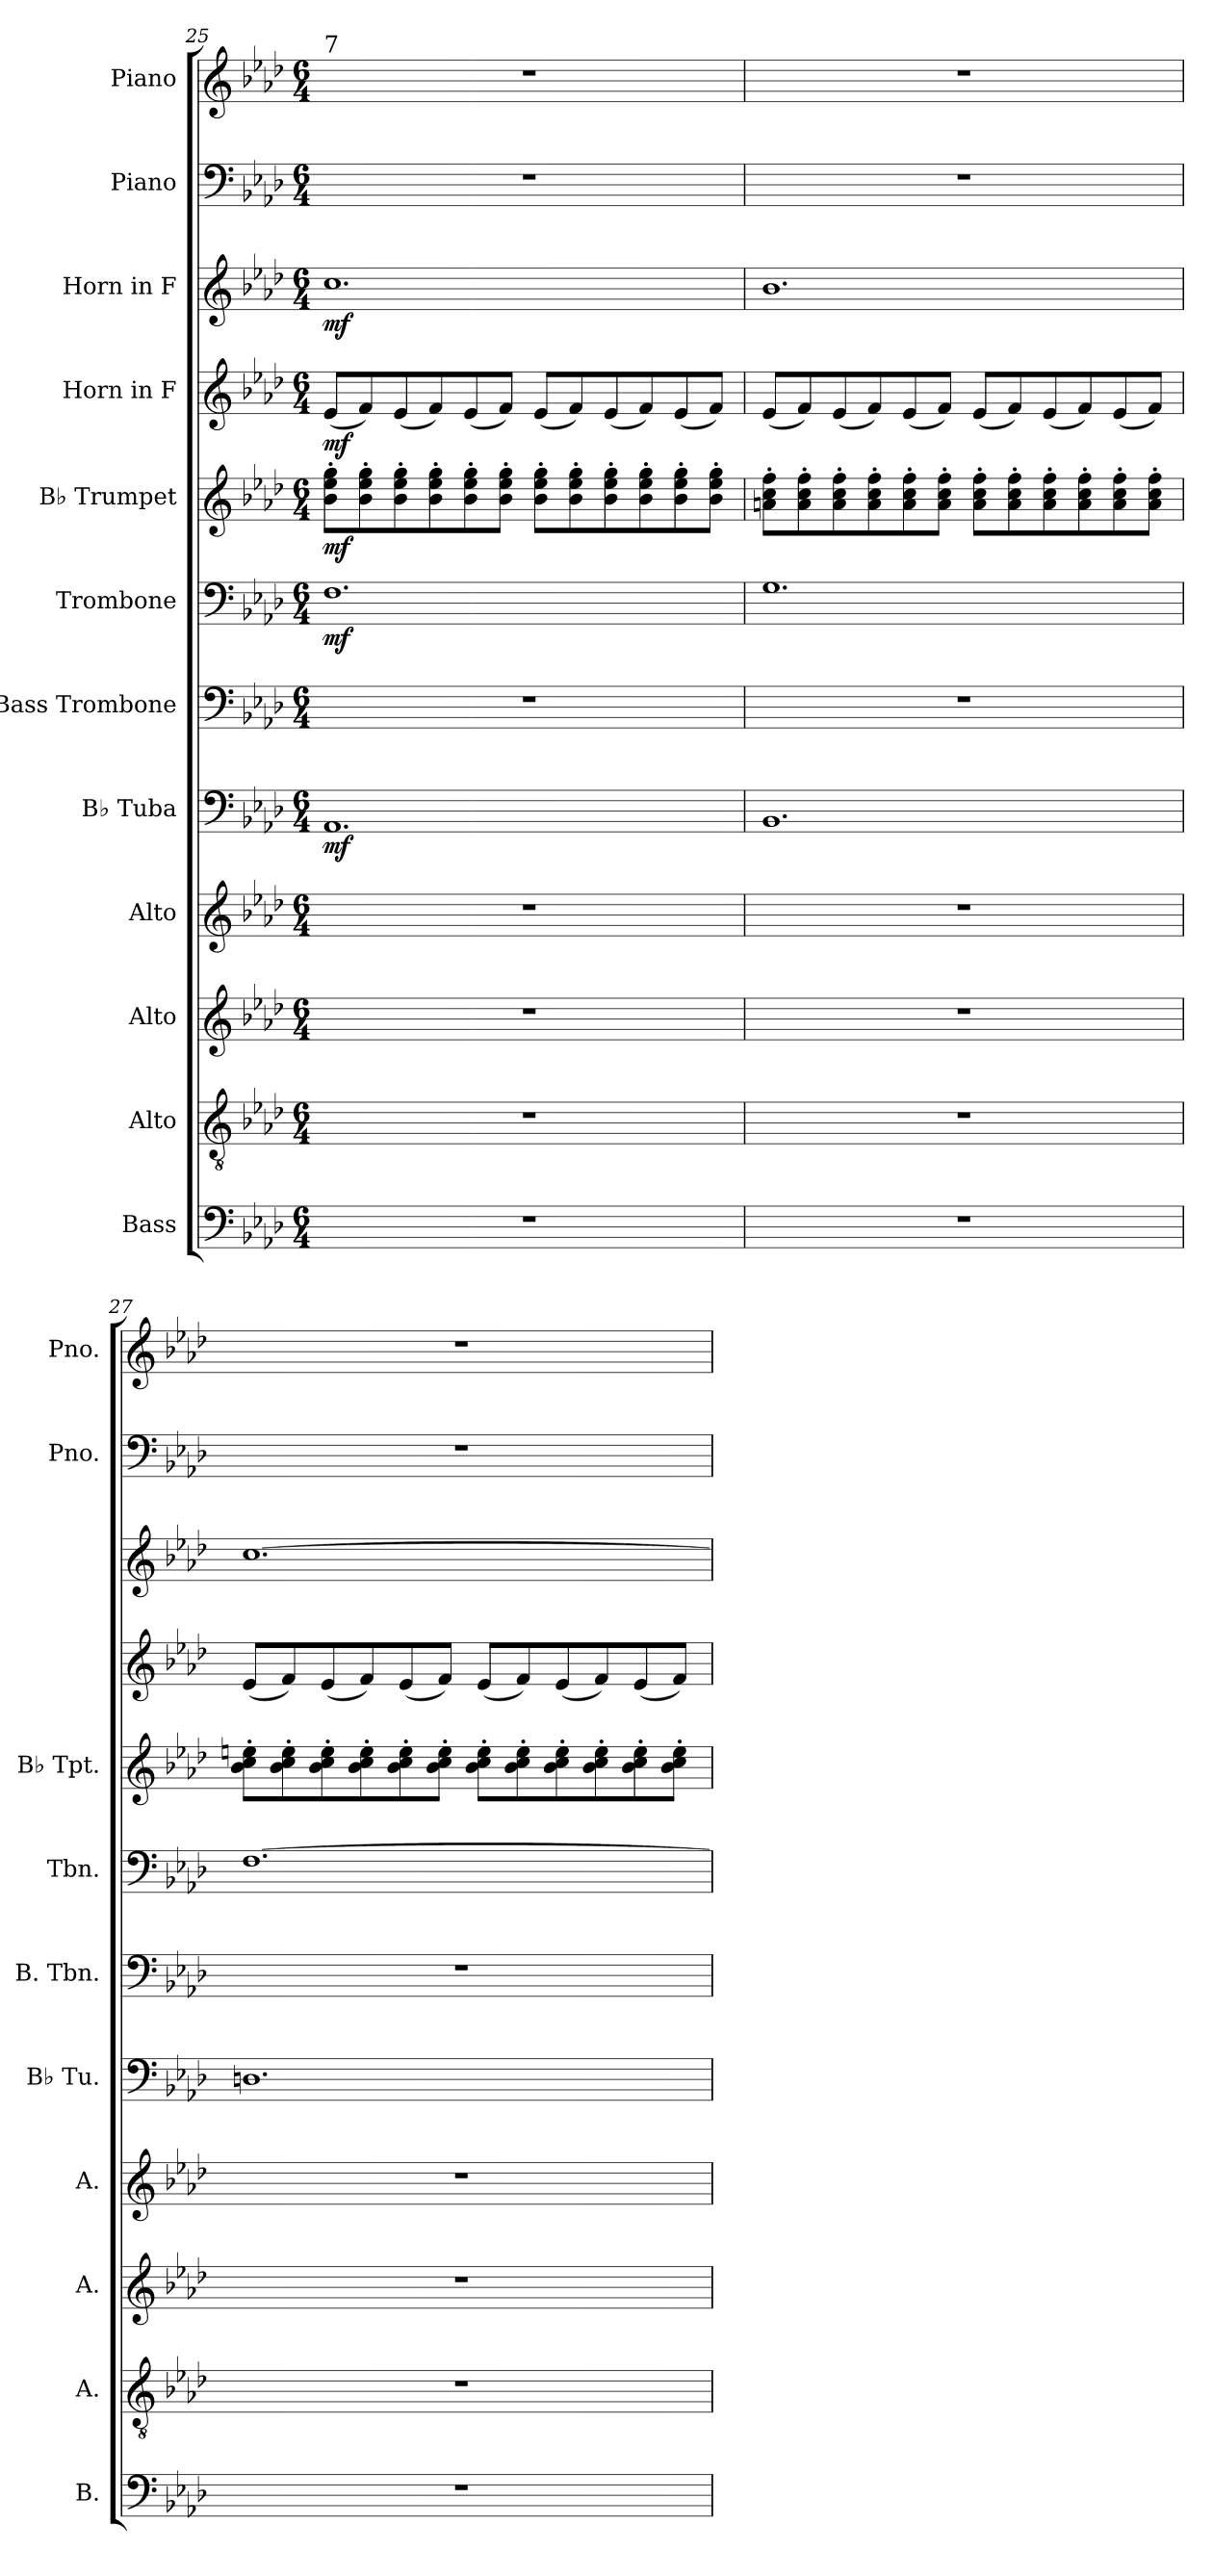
**kern	**kern	**kern	**kern	**kern	**dynam	**kern	**kern	**dynam	**kern	**dynam	**kern	**dynam	**kern	**dynam	**kern	**kern
*part12	*part11	*part10	*part9	*part8	*part8	*part7	*part6	*part6	*part5	*part5	*part4	*part4	*part3	*part3	*part2	*part1
*staff12	*staff11	*staff10	*staff9	*staff8	*staff8	*staff7	*staff6	*staff6	*staff5	*staff5	*staff4	*staff4	*staff3	*staff3	*staff2	*staff1
*I"Bass	*I"Alto	*I"Alto	*I"Alto	*I"B♭ Tuba	*	*I"Bass Trombone	*I"Trombone	*	*I"B♭ Trumpet	*	*I"Horn in F	*	*I"Horn in F	*	*I"Piano	*I"Piano
*I'B.	*I'A.	*I'A.	*I'A.	*I'B♭ Tu.	*	*I'B. Tbn.	*I'Tbn.	*	*I'B♭ Tpt.	*	*	*	*	*	*I'Pno.	*I'Pno.
*clefF4	*clefGv2	*clefG2	*clefG2	*clefF4	*	*clefF4	*clefF4	*	*clefG2	*	*clefG2	*	*clefG2	*	*clefF4	*clefG2
*	*	*	*	*	*	*	*	*	*ITrd1c2	*	*ITrd4c7	*	*ITrd4c7	*	*	*
*k[b-e-a-d-]	*k[b-e-a-d-]	*k[b-e-a-d-]	*k[b-e-a-d-]	*k[b-e-a-d-]	*	*k[b-e-a-d-]	*k[b-e-a-d-]	*	*k[b-e-a-d-g-c-]	*	*k[b-e-a-d-g-]	*	*k[b-e-a-d-g-]	*	*k[b-e-a-d-]	*k[b-e-a-d-]
*M6/4	*M6/4	*M6/4	*M6/4	*M6/4	*	*M6/4	*M6/4	*	*M6/4	*	*M6/4	*	*M6/4	*	*M6/4	*M6/4
=25	=25	=25	=25	=25	=25	=25	=25	=25	=25	=25	=25	=25	=25	=25	=25	=25
!	!	!	!	!	!	!	!	!	!	!	!	!	!	!	!	!LO:TX:a:t=7
!	!	!	!	!	!LO:DY:b	!	!	!LO:DY:b	!	!LO:DY:b	!	!LO:DY:b	!	!LO:DY:b	!	!
1.r	1.r	1.r	1.r	1.AA-	mf	1.r	1.F	mf	8a-\' 8dd-\' 8ff\'L	mf	(8A-/L	mf	1.f	mf	1.r	1.r
.	.	.	.	.	.	.	.	.	8a-\' 8dd-\' 8ff\'	.	8B-/)	.	.	.	.	.
.	.	.	.	.	.	.	.	.	8a-\' 8dd-\' 8ff\'	.	(8A-/	.	.	.	.	.
.	.	.	.	.	.	.	.	.	8a-\' 8dd-\' 8ff\'	.	8B-/)	.	.	.	.	.
.	.	.	.	.	.	.	.	.	8a-\' 8dd-\' 8ff\'	.	(8A-/	.	.	.	.	.
.	.	.	.	.	.	.	.	.	8a-\' 8dd-\' 8ff\'J	.	8B-/J)	.	.	.	.	.
.	.	.	.	.	.	.	.	.	8a-\' 8dd-\' 8ff\'L	.	(8A-/L	.	.	.	.	.
.	.	.	.	.	.	.	.	.	8a-\' 8dd-\' 8ff\'	.	8B-/)	.	.	.	.	.
.	.	.	.	.	.	.	.	.	8a-\' 8dd-\' 8ff\'	.	(8A-/	.	.	.	.	.
.	.	.	.	.	.	.	.	.	8a-\' 8dd-\' 8ff\'	.	8B-/)	.	.	.	.	.
.	.	.	.	.	.	.	.	.	8a-\' 8dd-\' 8ff\'	.	(8A-/	.	.	.	.	.
.	.	.	.	.	.	.	.	.	8a-\' 8dd-\' 8ff\'J	.	8B-/J)	.	.	.	.	.
=26	=26	=26	=26	=26	=26	=26	=26	=26	=26	=26	=26	=26	=26	=26	=26	=26
1.r	1.r	1.r	1.r	1.BB-	.	1.r	1.G	.	8gn\' 8b-\' 8ee-\'L	.	(8A-/L	.	1.e-	.	1.r	1.r
.	.	.	.	.	.	.	.	.	8g\' 8b-\' 8ee-\'	.	8B-/)	.	.	.	.	.
.	.	.	.	.	.	.	.	.	8g\' 8b-\' 8ee-\'	.	(8A-/	.	.	.	.	.
.	.	.	.	.	.	.	.	.	8g\' 8b-\' 8ee-\'	.	8B-/)	.	.	.	.	.
.	.	.	.	.	.	.	.	.	8g\' 8b-\' 8ee-\'	.	(8A-/	.	.	.	.	.
.	.	.	.	.	.	.	.	.	8g\' 8b-\' 8ee-\'J	.	8B-/J)	.	.	.	.	.
.	.	.	.	.	.	.	.	.	8g\' 8b-\' 8ee-\'L	.	(8A-/L	.	.	.	.	.
.	.	.	.	.	.	.	.	.	8g\' 8b-\' 8ee-\'	.	8B-/)	.	.	.	.	.
.	.	.	.	.	.	.	.	.	8g\' 8b-\' 8ee-\'	.	(8A-/	.	.	.	.	.
.	.	.	.	.	.	.	.	.	8g\' 8b-\' 8ee-\'	.	8B-/)	.	.	.	.	.
.	.	.	.	.	.	.	.	.	8g\' 8b-\' 8ee-\'	.	(8A-/	.	.	.	.	.
.	.	.	.	.	.	.	.	.	8g\' 8b-\' 8ee-\'J	.	8B-/J)	.	.	.	.	.
!!LO:PB:g=z
=27	=27	=27	=27	=27	=27	=27	=27	=27	=27	=27	=27	=27	=27	=27	=27	=27
1.r	1.r	1.r	1.r	1.Dn	.	1.r	[1.F	.	8a-\' 8b-\' 8ddn\'L	.	(8A-/L	.	[1.f	.	1.r	1.r
.	.	.	.	.	.	.	.	.	8a-\' 8b-\' 8dd\'	.	8B-/)	.	.	.	.	.
.	.	.	.	.	.	.	.	.	8a-\' 8b-\' 8dd\'	.	(8A-/	.	.	.	.	.
.	.	.	.	.	.	.	.	.	8a-\' 8b-\' 8dd\'	.	8B-/)	.	.	.	.	.
.	.	.	.	.	.	.	.	.	8a-\' 8b-\' 8dd\'	.	(8A-/	.	.	.	.	.
.	.	.	.	.	.	.	.	.	8a-\' 8b-\' 8dd\'J	.	8B-/J)	.	.	.	.	.
.	.	.	.	.	.	.	.	.	8a-\' 8b-\' 8dd\'L	.	(8A-/L	.	.	.	.	.
.	.	.	.	.	.	.	.	.	8a-\' 8b-\' 8dd\'	.	8B-/)	.	.	.	.	.
.	.	.	.	.	.	.	.	.	8a-\' 8b-\' 8dd\'	.	(8A-/	.	.	.	.	.
.	.	.	.	.	.	.	.	.	8a-\' 8b-\' 8dd\'	.	8B-/)	.	.	.	.	.
.	.	.	.	.	.	.	.	.	8a-\' 8b-\' 8dd\'	.	(8A-/	.	.	.	.	.
.	.	.	.	.	.	.	.	.	8a-\' 8b-\' 8dd\'J	.	8B-/J)	.	.	.	.	.
=	=	=	=	=	=	=	=	=	=	=	=	=	=	=	=	=
*-	*-	*-	*-	*-	*-	*-	*-	*-	*-	*-	*-	*-	*-	*-	*-	*-
